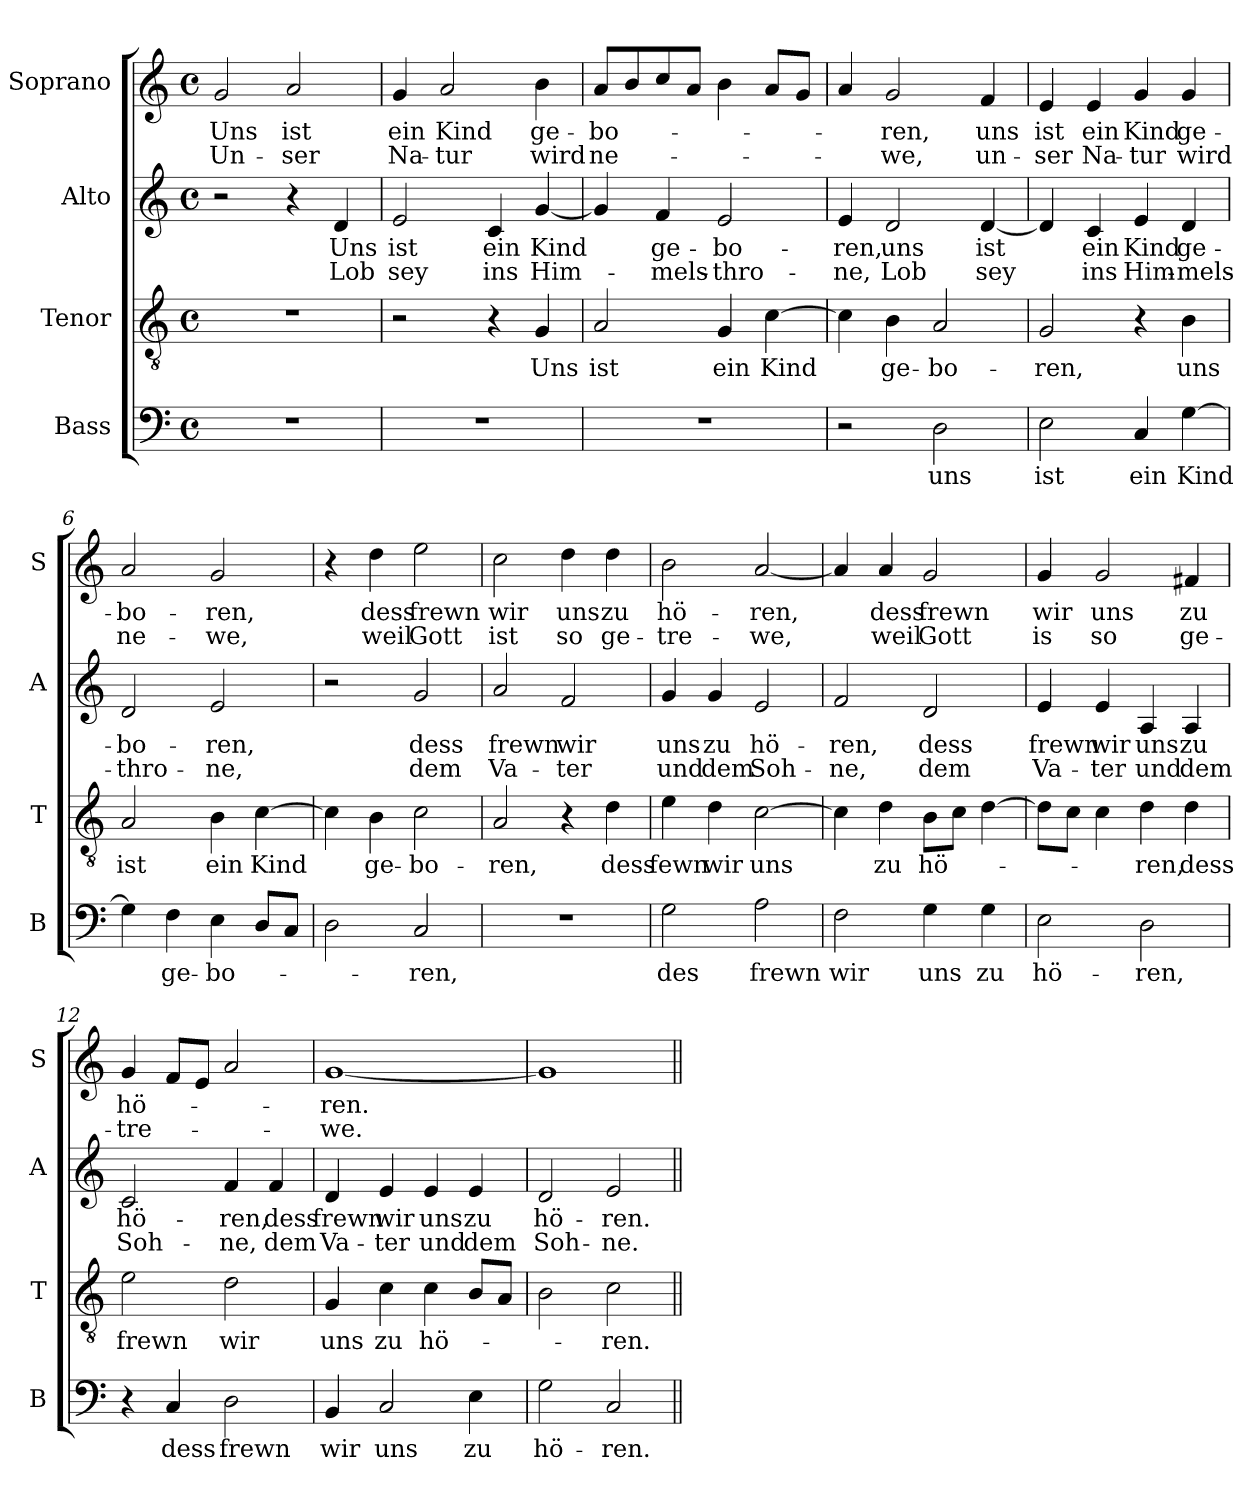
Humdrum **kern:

**kern	**text	**kern	**text	**kern	**text	**text	**kern	**text	**text
*part4	*part4	*part3	*part3	*part2	*part2	*part2	*part1	*part1	*part1
*staff4	*staff4	*staff3	*staff3	*staff2	*staff2	*staff2	*staff1	*staff1	*staff1
*I"Bass	*	*I"Tenor	*	*I"Alto	*	*	*I"Soprano	*	*
*I'B	*	*I'T	*	*I'A	*	*	*I'S	*	*
*clefF4	*	*clefGv2	*	*clefG2	*	*	*clefG2	*	*
*k[]	*	*k[]	*	*k[]	*	*	*k[]	*	*
*C:	*	*C:	*	*C:	*	*	*C:	*	*
*M4/4	*	*M4/4	*	*M4/4	*	*	*M4/4	*	*
*met(c)	*	*met(c)	*	*met(c)	*	*	*met(c)	*	*
=1	=1	=1	=1	=1	=1	=1	=1	=1	=1
!	!	!	!	!	!	!	!	!LO:LY:b	!LO:LY:b
1r	.	1r	.	2r	.	.	2g/	Uns	Un-
!	!	!	!	!	!	!	!	!LO:LY:b	!LO:LY:b
.	.	.	.	4r	.	.	2a/	ist	-ser
!	!	!	!	!	!LO:LY:b	!LO:LY:b	!	!	!
.	.	.	.	4d/	Uns	Lob	.	.	.
=2	=2	=2	=2	=2	=2	=2	=2	=2	=2
!	!	!	!	!	!LO:LY:b	!LO:LY:b	!	!LO:LY:b	!LO:LY:b
1r	.	2r	.	2e/	ist	sey	4g/	ein	Na-
!	!	!	!	!	!	!	!	!LO:LY:b	!LO:LY:b
.	.	.	.	.	.	.	2a/	Kind	-tur
!	!	!	!	!	!LO:LY:b	!LO:LY:b	!	!	!
.	.	4r	.	4c/	ein	ins	.	.	.
!	!	!	!LO:LY:b	!	!LO:LY:b	!LO:LY:b	!	!LO:LY:b	!LO:LY:b
.	.	4G/	Uns	[4g/	Kind	Him-	4b\	ge-	wird
=3	=3	=3	=3	=3	=3	=3	=3	=3	=3
!	!	!	!LO:LY:b	!	!	!	!	!LO:LY:b	!LO:LY:b
1r	.	2A/	ist	4g/]	.	.	8a/L	-bo-	ne-
.	.	.	.	.	.	.	8b/	.	.
!	!	!	!	!	!LO:LY:b	!LO:LY:b	!	!	!
.	.	.	.	4f/	ge-	-mels-	8cc/	.	.
.	.	.	.	.	.	.	8a/J	.	.
!	!	!	!LO:LY:b	!	!LO:LY:b	!LO:LY:b	!	!	!
.	.	4G/	ein	2e/	-bo-	-thro-	4b\	.	.
!	!	!	!LO:LY:b	!	!	!	!	!	!
.	.	[4c\	Kind	.	.	.	8a/L	.	.
.	.	.	.	.	.	.	8g/J	.	.
=4	=4	=4	=4	=4	=4	=4	=4	=4	=4
!	!	!	!	!	!LO:LY:b	!LO:LY:b	!	!	!
2r	.	4c\]	.	4e/	-ren,	-ne,	4a/	.	.
!	!	!	!LO:LY:b	!	!LO:LY:b	!LO:LY:b	!	!LO:LY:b	!LO:LY:b
.	.	4B\	ge-	2d/	uns	Lob	2g/	-ren,	-we,
!	!LO:LY:b	!	!LO:LY:b	!	!	!	!	!	!
2D\	uns	2A/	-bo-	.	.	.	.	.	.
!	!	!	!	!	!LO:LY:b	!LO:LY:b	!	!LO:LY:b	!LO:LY:b
.	.	.	.	[4d/	ist	sey	4f/	uns	un-
=5	=5	=5	=5	=5	=5	=5	=5	=5	=5
!	!LO:LY:b	!	!LO:LY:b	!	!	!	!	!LO:LY:b	!LO:LY:b
2E\	ist	2G/	-ren,	4d/]	.	.	4e/	ist	-ser
!	!	!	!	!	!LO:LY:b	!LO:LY:b	!	!LO:LY:b	!LO:LY:b
.	.	.	.	4c/	ein	ins	4e/	ein	Na-
!	!LO:LY:b	!	!	!	!LO:LY:b	!LO:LY:b	!	!LO:LY:b	!LO:LY:b
4C/	ein	4r	.	4e/	Kind	Him-	4g/	Kind	-tur
!	!LO:LY:b	!	!LO:LY:b	!	!LO:LY:b	!LO:LY:b	!	!LO:LY:b	!LO:LY:b
[4G\	Kind	4B\	uns	4d/	ge-	-mels-	4g/	ge-	wird
!!LO:LB:g=z
=6	=6	=6	=6	=6	=6	=6	=6	=6	=6
!	!	!	!LO:LY:b	!	!LO:LY:b	!LO:LY:b	!	!LO:LY:b	!LO:LY:b
4G\]	.	2A/	ist	2d/	-bo-	-thro-	2a/	-bo-	ne-
!	!LO:LY:b	!	!	!	!	!	!	!	!
4F\	ge-	.	.	.	.	.	.	.	.
!	!LO:LY:b	!	!LO:LY:b	!	!LO:LY:b	!LO:LY:b	!	!LO:LY:b	!LO:LY:b
4E\	-bo-	4B\	ein	2e/	-ren,	-ne,	2g/	-ren,	-we,
!	!	!	!LO:LY:b	!	!	!	!	!	!
8D/L	.	[4c\	Kind	.	.	.	.	.	.
8C/J	.	.	.	.	.	.	.	.	.
=7	=7	=7	=7	=7	=7	=7	=7	=7	=7
2D\	.	4c\]	.	2r	.	.	4r	.	.
!	!	!	!LO:LY:b	!	!	!	!	!LO:LY:b	!LO:LY:b
.	.	4B\	ge-	.	.	.	4dd\	dess	weil
!	!LO:LY:b	!	!LO:LY:b	!	!LO:LY:b	!LO:LY:b	!	!LO:LY:b	!LO:LY:b
2C/	-ren,	2c\	-bo-	2g/	dess	dem	2ee\	frewn	Gott
=8	=8	=8	=8	=8	=8	=8	=8	=8	=8
!	!	!	!LO:LY:b	!	!LO:LY:b	!LO:LY:b	!	!LO:LY:b	!LO:LY:b
1r	.	2A/	-ren,	2a/	frewn	Va-	2cc\	wir	ist
!	!	!	!	!	!LO:LY:b	!LO:LY:b	!	!LO:LY:b	!LO:LY:b
.	.	4r	.	2f/	wir	-ter	4dd\	uns	so
!	!	!	!LO:LY:b	!	!	!	!	!LO:LY:b	!LO:LY:b
.	.	4d\	dess	.	.	.	4dd\	zu	ge-
=9	=9	=9	=9	=9	=9	=9	=9	=9	=9
!	!LO:LY:b	!	!LO:LY:b	!	!LO:LY:b	!LO:LY:b	!	!LO:LY:b	!LO:LY:b
2G\	des	4e\	fewn	4g/	uns	und	2b\	hö-	-tre-
!	!	!	!LO:LY:b	!	!LO:LY:b	!LO:LY:b	!	!	!
.	.	4d\	wir	4g/	zu	dem	.	.	.
!	!LO:LY:b	!	!LO:LY:b	!	!LO:LY:b	!LO:LY:b	!	!LO:LY:b	!LO:LY:b
2A\	frewn	[2c\	uns	2e/	hö-	Soh-	[2a/	-ren,	-we,
=10	=10	=10	=10	=10	=10	=10	=10	=10	=10
!	!LO:LY:b	!	!	!	!LO:LY:b	!LO:LY:b	!	!	!
2F\	wir	4c\]	.	2f/	-ren,	-ne,	4a/]	.	.
!	!	!	!LO:LY:b	!	!	!	!	!LO:LY:b	!LO:LY:b
.	.	4d\	zu	.	.	.	4a/	dess	weil
!	!LO:LY:b	!	!LO:LY:b	!	!LO:LY:b	!LO:LY:b	!	!LO:LY:b	!LO:LY:b
4G\	uns	8B\L	hö-	2d/	dess	dem	2g/	frewn	Gott
.	.	8c\J	.	.	.	.	.	.	.
!	!LO:LY:b	!	!	!	!	!	!	!	!
4G\	zu	[4d\	.	.	.	.	.	.	.
=11	=11	=11	=11	=11	=11	=11	=11	=11	=11
!	!LO:LY:b	!	!	!	!LO:LY:b	!LO:LY:b	!	!LO:LY:b	!LO:LY:b
2E\	hö-	8d\L]	.	4e/	frewn	Va-	4g/	wir	is
.	.	8c\J	.	.	.	.	.	.	.
!	!	!	!	!	!LO:LY:b	!LO:LY:b	!	!LO:LY:b	!LO:LY:b
.	.	4c\	.	4e/	wir	-ter	2g/	uns	so
!	!LO:LY:b	!	!LO:LY:b	!	!LO:LY:b	!LO:LY:b	!	!	!
2D\	-ren,	4d\	-ren,	4A/	uns	und	.	.	.
!	!	!	!LO:LY:b	!	!LO:LY:b	!LO:LY:b	!	!LO:LY:b	!LO:LY:b
.	.	4d\	dess	4A/	zu	dem	4f#X/	zu	ge-
!!LO:PB:g=z
=12	=12	=12	=12	=12	=12	=12	=12	=12	=12
!	!	!	!LO:LY:b	!	!LO:LY:b	!LO:LY:b	!	!LO:LY:b	!LO:LY:b
4r	.	2e\	frewn	2c/	hö-	Soh-	4g/	hö-	-tre-
!	!LO:LY:b	!	!	!	!	!	!	!	!
4C/	dess	.	.	.	.	.	8f/L	.	.
.	.	.	.	.	.	.	8e/J	.	.
!	!LO:LY:b	!	!LO:LY:b	!	!LO:LY:b	!LO:LY:b	!	!	!
2D\	frewn	2d\	wir	4f/	-ren,	-ne,	2a/	.	.
!	!	!	!	!	!LO:LY:b	!LO:LY:b	!	!	!
.	.	.	.	4f/	dess	dem	.	.	.
=13	=13	=13	=13	=13	=13	=13	=13	=13	=13
!	!LO:LY:b	!	!LO:LY:b	!	!LO:LY:b	!LO:LY:b	!	!LO:LY:b	!LO:LY:b
4BB/	wir	4G/	uns	4d/	frewn	Va-	[1g	-ren.	-we.
!	!LO:LY:b	!	!LO:LY:b	!	!LO:LY:b	!LO:LY:b	!	!	!
2C/	uns	4c\	zu	4e/	wir	-ter	.	.	.
!	!	!	!LO:LY:b	!	!LO:LY:b	!LO:LY:b	!	!	!
.	.	4c\	hö-	4e/	uns	und	.	.	.
!	!LO:LY:b	!	!	!	!LO:LY:b	!LO:LY:b	!	!	!
4E\	zu	8B/L	.	4e/	zu	dem	.	.	.
.	.	8A/J	.	.	.	.	.	.	.
=14	=14	=14	=14	=14	=14	=14	=14	=14	=14
!	!LO:LY:b	!	!	!	!LO:LY:b	!LO:LY:b	!	!	!
2G\	hö-	2B\	.	2d/	hö-	Soh-	1g]	.	.
!	!LO:LY:b	!	!LO:LY:b	!	!LO:LY:b	!LO:LY:b	!	!	!
2C/	-ren.	2c\	-ren.	2e/	-ren.	-ne.	.	.	.
=||	=||	=||	=||	=||	=||	=||	=||	=||	=||
*-	*-	*-	*-	*-	*-	*-	*-	*-	*-
